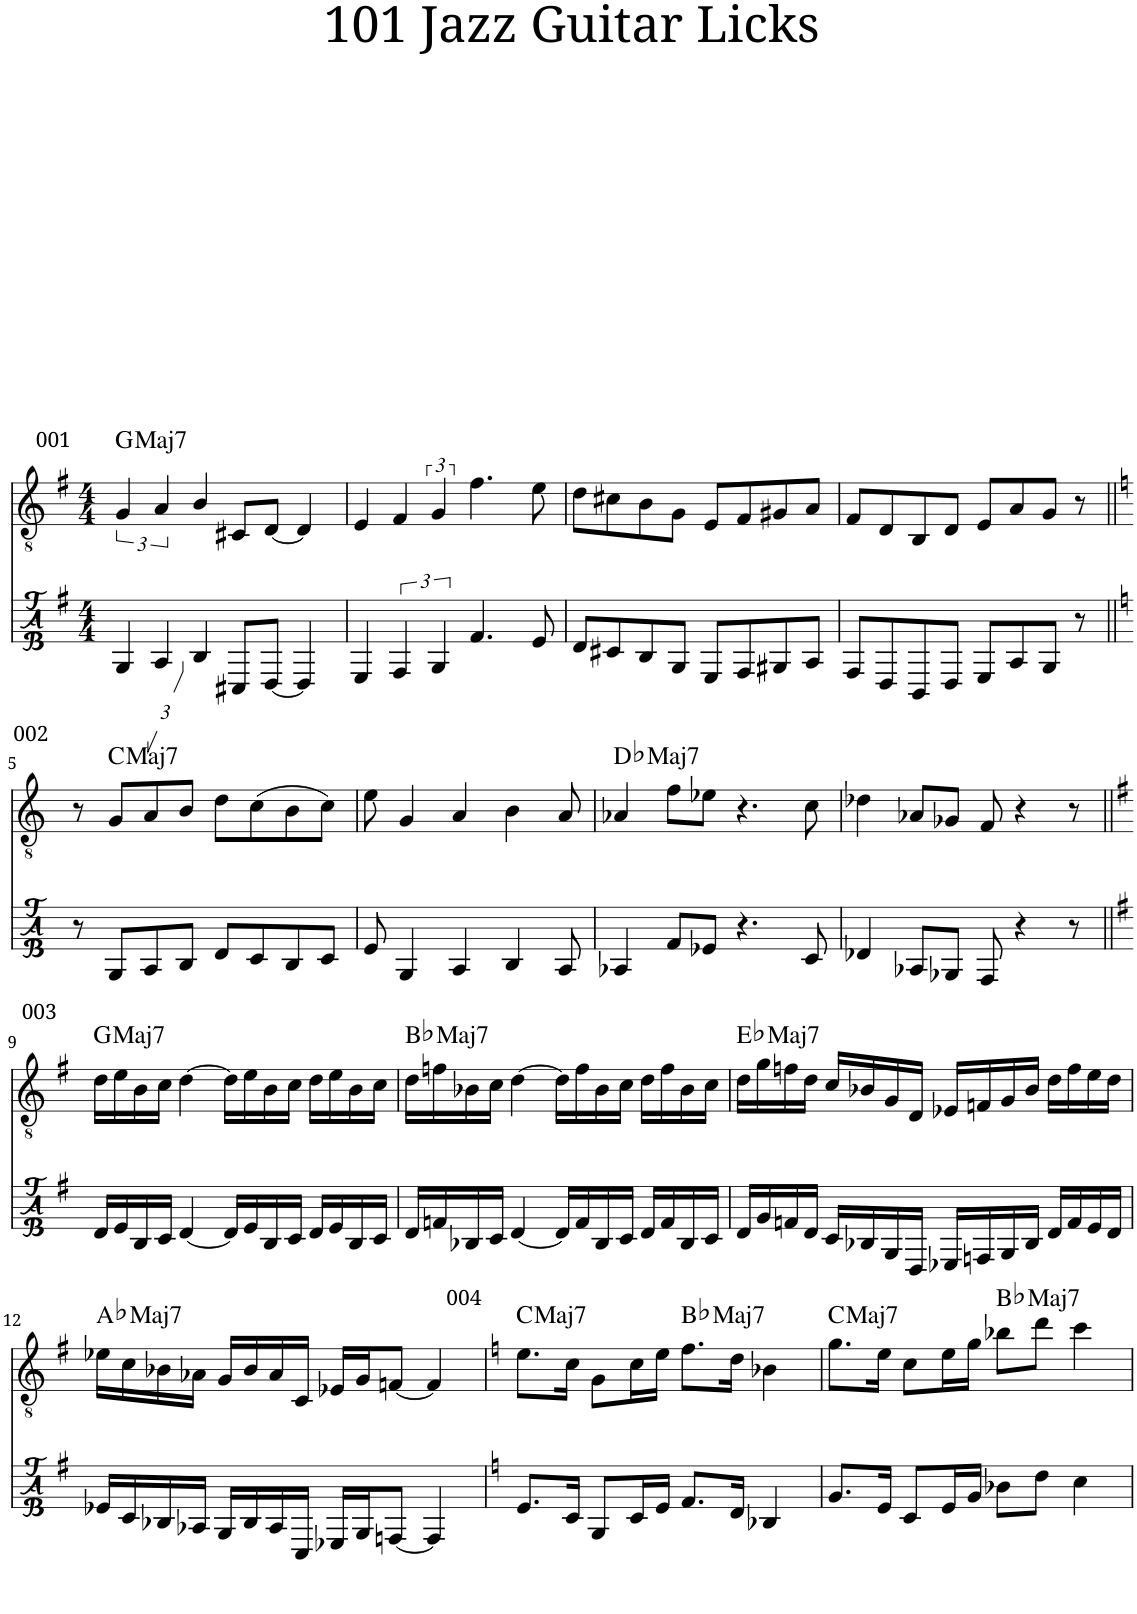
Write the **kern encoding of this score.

**kern	**kern	**harte
*part1	*part1	*part1
*staff2	*staff1	*
*I"Acoustic Guitar (nylon)	*	*
*I'Ac Gtr	*	*
*	*clefGv2	*
*k[f#]	*k[f#]	*
*M4/4	*M4/4	*
=1	=1	=1
!	!LO:TX:a:t=001	!LO:H:kt=Maj7
6G/	6G/	G:maj7
6A/	6A/	.
6B/	6B/	.
8C#X/L	8C#X/L	.
[8D/J	[8D/J	.
4D/]	4D/]	.
=2	=2	=2
6E/	6E/	.
6F#/	6F#/	.
6G/	6G/	.
4.f#/	4.f#\	.
8e/	8e\	.
=3	=3	=3
8d/L	8d\L	.
8c#X/	8c#X\	.
8B/	8B\	.
8G/J	8G\J	.
8E/L	8E/L	.
8F#/	8F#/	.
8G#X/	8G#X/	.
8A/J	8A/J	.
=4	=4	=4
8F#/L	8F#/L	.
8D/	8D/	.
8BB/	8BB/	.
8D/J	8D/J	.
8E/L	8E/L	.
8A/	8A/	.
8G/J	8G/J	.
8r	8r	.
!!LO:LB:g=z
=5||	=5||	=5||
*k[]	*k[]	*
8r	8r	.
!	!LO:TX:a:t=002	!LO:H:kt=Maj7
8G/L	8G/L	C:maj7
8A/	8A/	.
8B/J	8B/J	.
8d/L	8d\L	.
8c/	(8c\	.
8B/	8B\	.
8c/J	8c\J)	.
=6	=6	=6
8e/	8e\	.
4G/	4G/	.
4A/	4A/	.
4B/	4B\	.
8A/	8A/	.
=7	=7	=7
!	!	!LO:H:kt=Maj7
4A-X/	4A-X/	Db:maj7
8f/L	8f\L	.
8e-X/J	8e-X\J	.
4.r	4.r	.
8c/	8c\	.
=8	=8	=8
4d-X/	4d-X\	.
8A-X/L	8A-X/L	.
8G-X/J	8G-X/J	.
8F/	8F/	.
4r	4r	.
8r	8r	.
!!LO:LB:g=z
=9||	=9||	=9||
*k[f#]	*k[f#]	*
!	!LO:TX:a:t=003	!LO:H:kt=Maj7
16d/LL	16d\LL	G:maj7
16e/	16e\	.
16B/	16B\	.
16c/JJ	16c\JJ	.
[4d/	[4d\	.
16d/LL]	16d\LL]	.
16e/	16e\	.
16B/	16B\	.
16c/JJ	16c\JJ	.
16d/LL	16d\LL	.
16e/	16e\	.
16B/	16B\	.
16c/JJ	16c\JJ	.
=10	=10	=10
!	!	!LO:H:kt=Maj7
16d/LL	16d\LL	Bb:maj7
16fn/	16fn\	.
16B-X/	16B-X\	.
16c/JJ	16c\JJ	.
[4d/	[4d\	.
16d/LL]	16d\LL]	.
16f/	16f\	.
16B-/	16B-\	.
16c/JJ	16c\JJ	.
16d/LL	16d\LL	.
16f/	16f\	.
16B-/	16B-\	.
16c/JJ	16c\JJ	.
=11	=11	=11
!	!	!LO:H:kt=Maj7
16d/LL	16d\LL	Eb:maj7
16g/	16g\	.
16fn/	16fn\	.
16d/JJ	16d\JJ	.
16c/LL	16c/LL	.
16B-X/	16B-X/	.
16G/	16G/	.
16D/JJ	16D/JJ	.
16E-X/LL	16E-X/LL	.
16Fn/	16Fn/	.
16G/	16G/	.
16B-/JJ	16B-/JJ	.
16d/LL	16d\LL	.
16f/	16f\	.
16e/	16e\	.
16d/JJ	16d\JJ	.
!!LO:LB:g=z
=12	=12	=12
!	!	!LO:H:kt=Maj7
16e-X/LL	16e-X\LL	Ab:maj7
16c/	16c\	.
16B-X/	16B-X\	.
16A-X/JJ	16A-X\JJ	.
16G/LL	16G/LL	.
16B-/	16B-/	.
16A-/	16A-/	.
16C/JJ	16C/JJ	.
16E-X/LL	16E-X/LL	.
16G/J	16G/J	.
[8Fn/J	[8Fn/J	.
4F/]	4F/]	.
=13	=13	=13
*k[]	*k[]	*
!	!LO:TX:a:t=004	!LO:H:kt=Maj7
8.e/L	8.e\L	C:maj7
16c/Jk	16c\Jk	.
8G/L	8G\L	.
16c/L	16c\L	.
16e/JJ	16e\JJ	.
!	!	!LO:H:kt=Maj7
8.f/L	8.f\L	Bb:maj7
16d/Jk	16d\Jk	.
4B-X/	4B-X\	.
=14	=14	=14
!	!	!LO:H:kt=Maj7
8.g/L	8.g\L	C:maj7
16e/Jk	16e\Jk	.
8c/L	8c\L	.
16e/L	16e\L	.
16g/JJ	16g\JJ	.
!	!	!LO:H:kt=Maj7
8b-X\L	8b-X\L	Bb:maj7
8dd\J	8dd\J	.
4cc\	4cc\	.
=	=	=
*-	*-	*-
